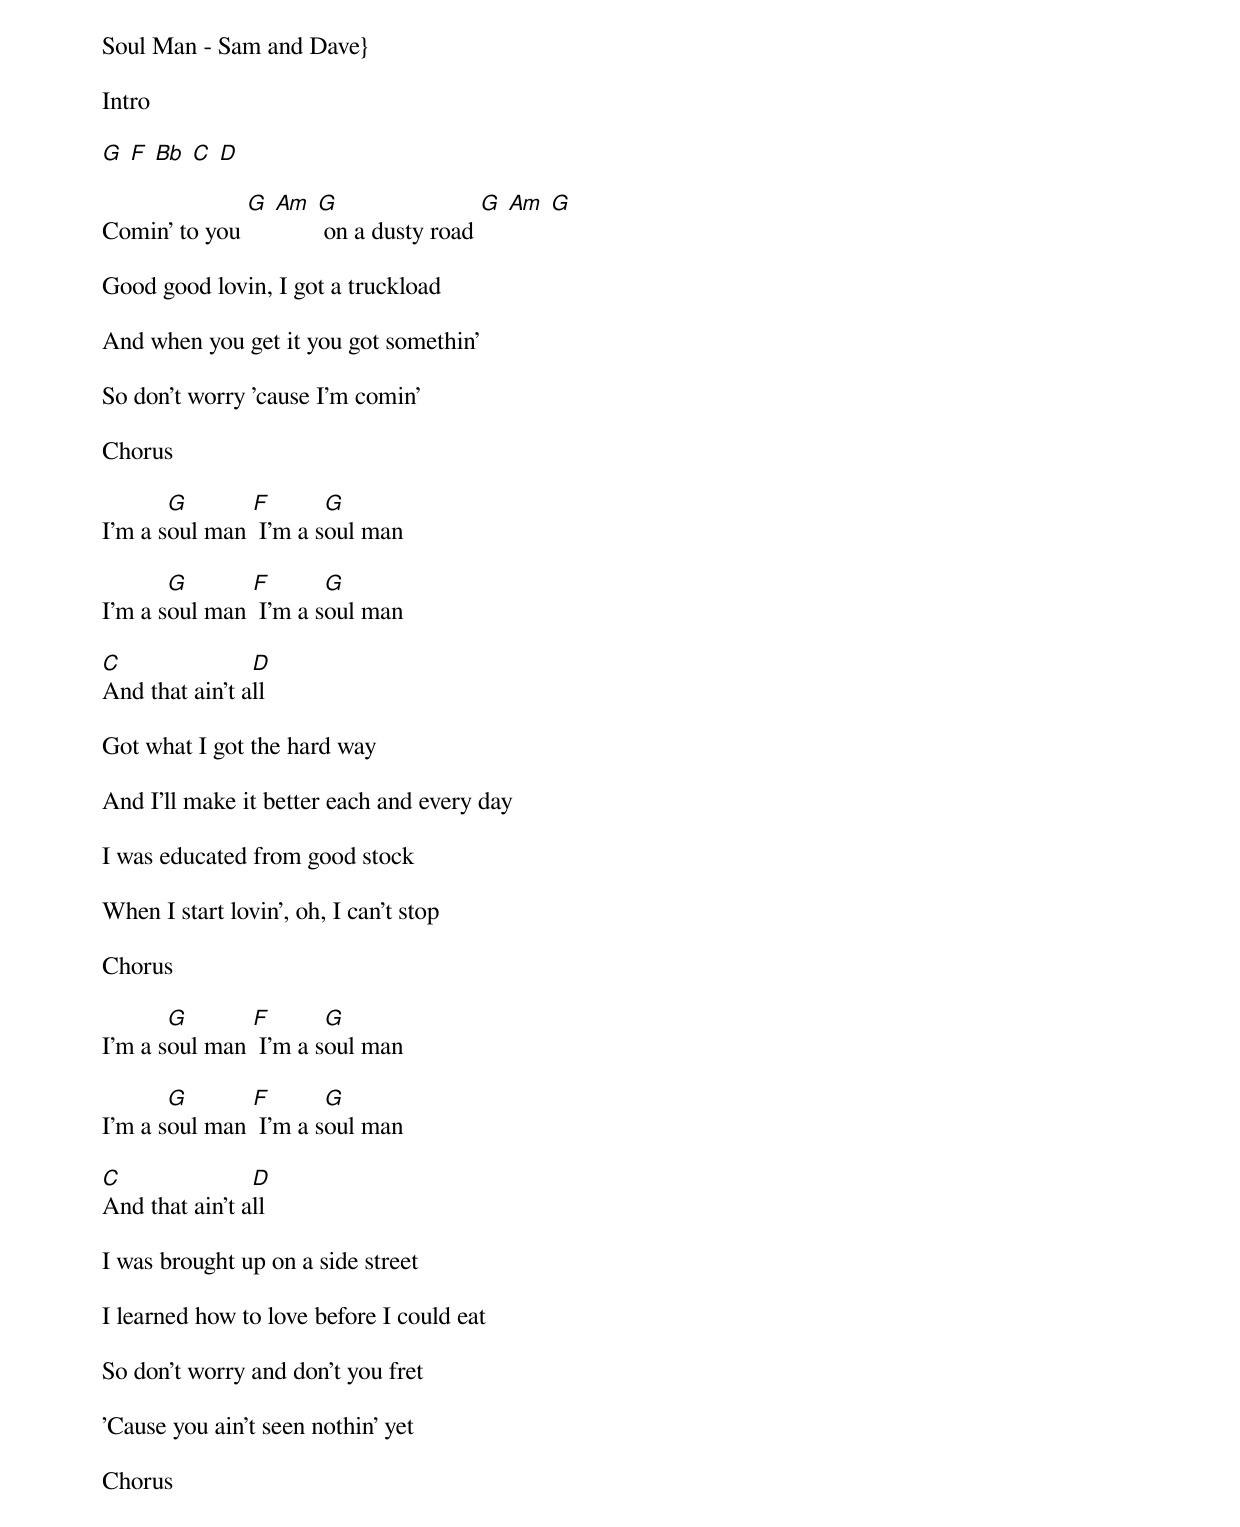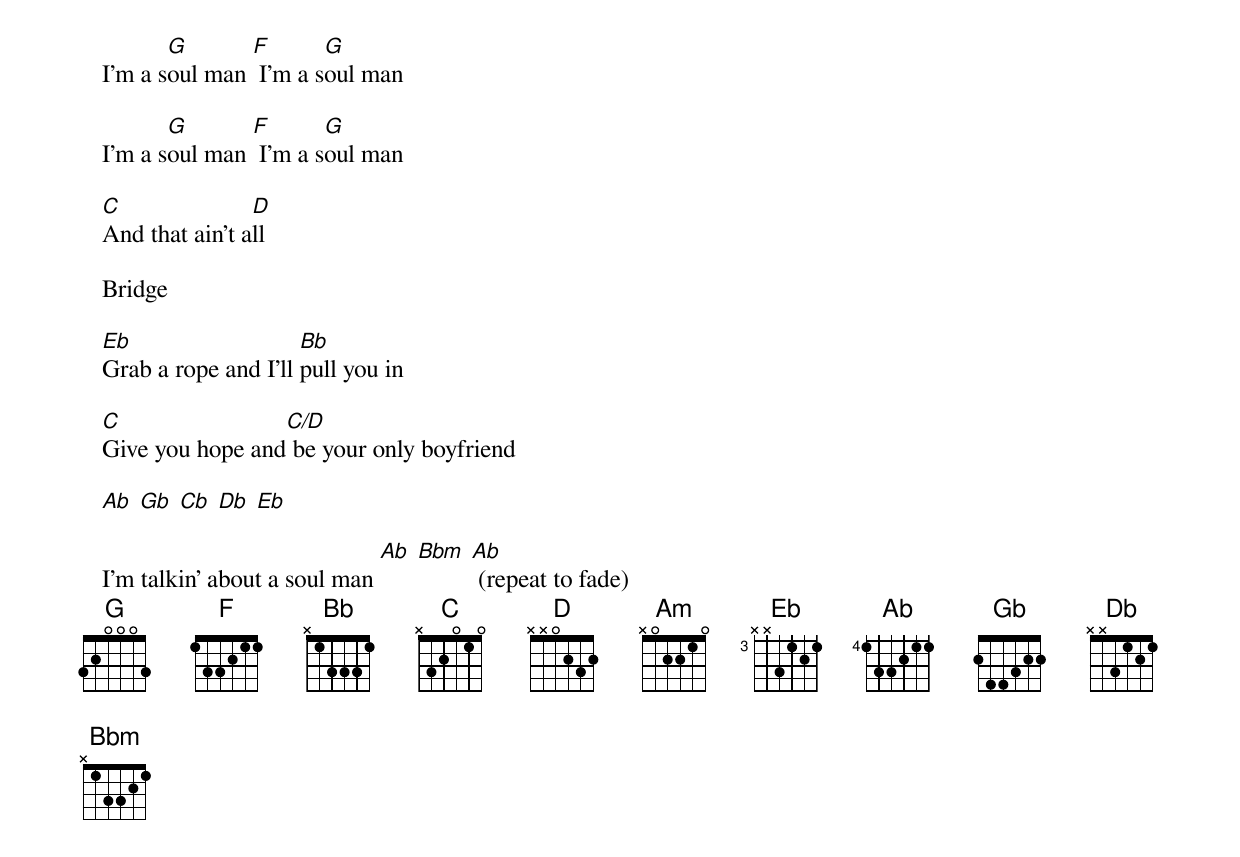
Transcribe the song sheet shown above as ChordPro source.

   Soul Man - Sam and Dave}

   Intro

   [G] [F] [Bb] [C] [D]

   Comin' to you [G] [Am] [G] on a dusty road [G] [Am] [G]

   Good good lovin, I got a truckload

   And when you get it you got somethin'

   So don't worry 'cause I'm comin'

   Chorus

   I'm a s[G]oul man [F] I'm a s[G]oul man

   I'm a s[G]oul man [F] I'm a s[G]oul man

   [C]And that ain't a[D]ll

   Got what I got the hard way

   And I'll make it better each and every day

   I was educated from good stock

   When I start lovin', oh, I can't stop

   Chorus

   I'm a s[G]oul man [F] I'm a s[G]oul man

   I'm a s[G]oul man [F] I'm a s[G]oul man

   [C]And that ain't a[D]ll

   I was brought up on a side street

   I learned how to love before I could eat

   So don't worry and don't you fret

   'Cause you ain't seen nothin' yet

   Chorus

   I'm a s[G]oul man [F] I'm a s[G]oul man

   I'm a s[G]oul man [F] I'm a s[G]oul man

   [C]And that ain't a[D]ll

   Bridge

   [Eb]Grab a rope and I'll [Bb]pull you in

   [C]Give you hope and[C/D] be your only boyfriend

   [Ab] [Gb] [Cb] [Db] [Eb]

   I'm talkin' about a soul man [Ab] [Bbm] [Ab] (repeat to fade)
